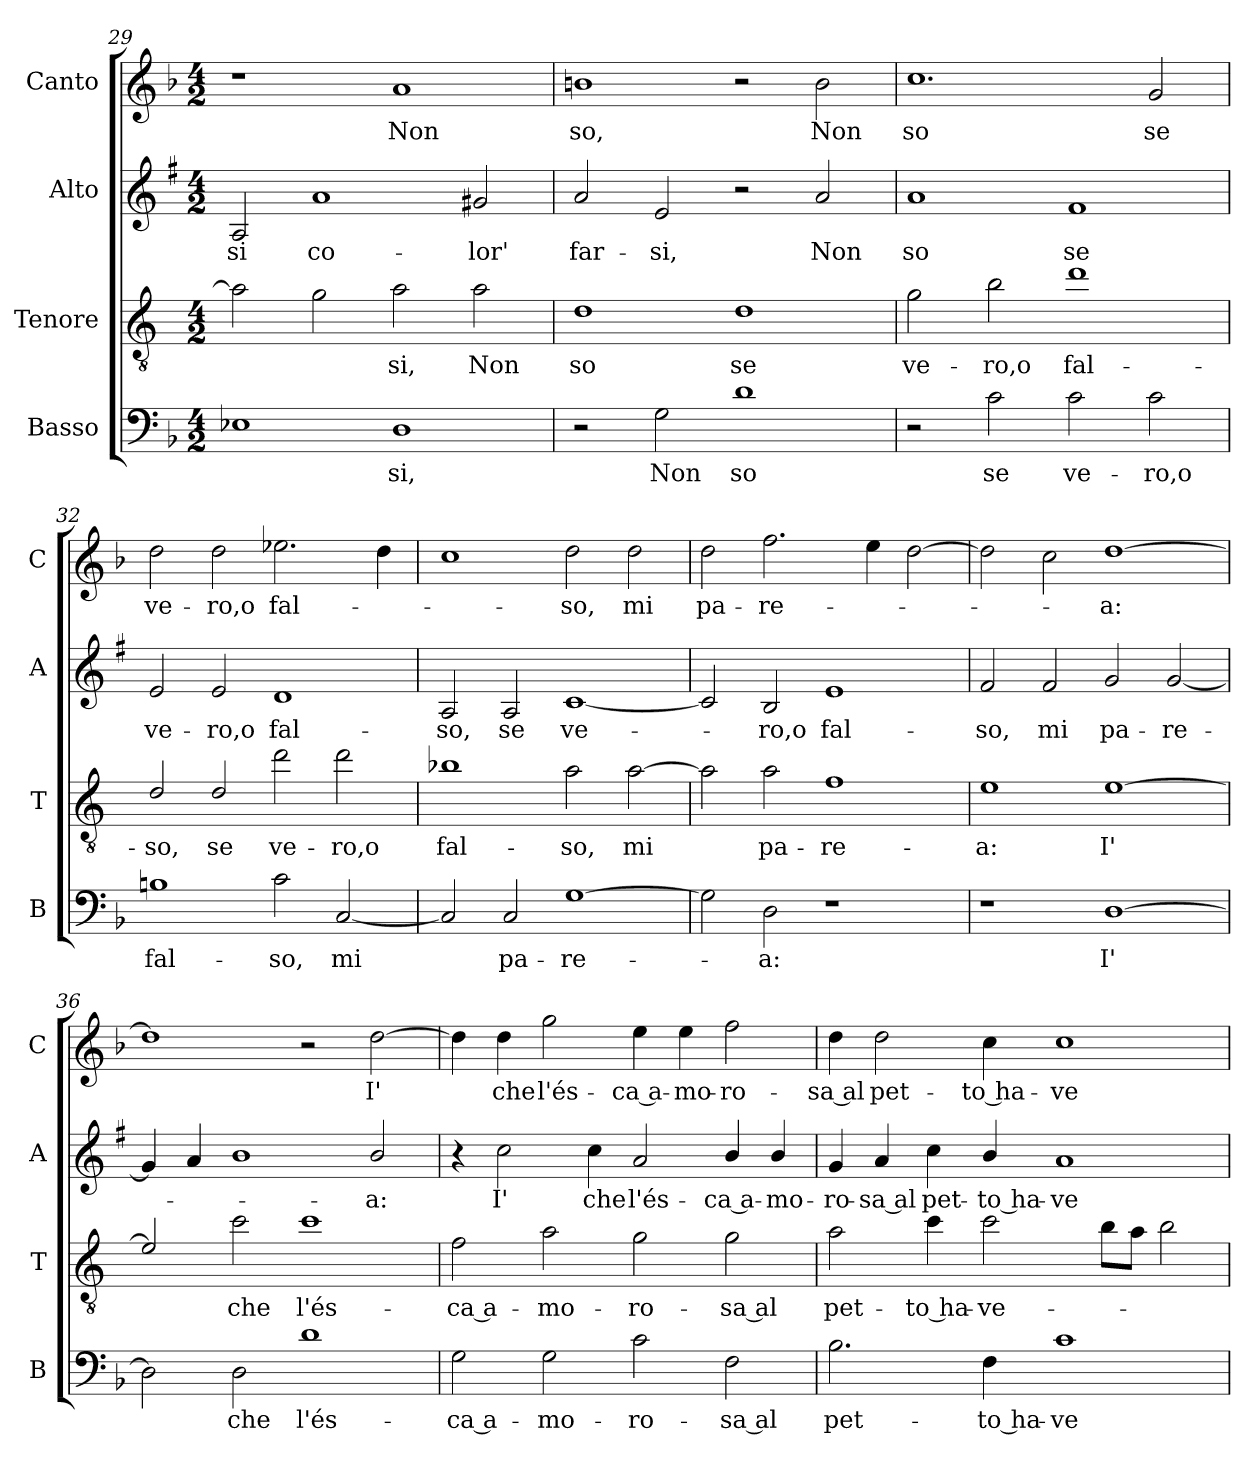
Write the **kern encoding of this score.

**kern	**text	**kern	**text	**kern	**text	**kern	**text
*part4	*part4	*part3	*part3	*part2	*part2	*part1	*part1
*staff4	*staff4	*staff3	*staff3	*staff2	*staff2	*staff1	*staff1
*I"Basso	*	*I"Tenore	*	*I"Alto	*	*I"Canto	*
*I'B	*	*I'T	*	*I'A	*	*I'C	*
!!LO:PB:g=z
*clefF4	*	*clefGv2	*	*clefG2	*	*clefG2	*
*	*	*ITrd4c7	*	*ITrd1c2	*	*	*
*k[b-]	*	*k[b-]	*	*k[b-]	*	*k[b-]	*
*F:	*	*F:	*	*F:	*	*F:	*
*M4/2	*	*M4/2	*	*M4/2	*	*M4/2	*
=29	=29	=29	=29	=29	=29	=29	=29
!	!	!	!	!	!LO:LY:b	!	!
1E-X	.	2d\]	.	2G/	-si	1r	.
!	!	!	!	!	!LO:LY:b	!	!
.	.	2c\	.	1g	co-	.	.
!	!LO:LY:b	!	!LO:LY:b	!	!	!	!LO:LY:b
1D	-si,	2d\	-si,	.	.	1a	Non
!	!	!	!LO:LY:b	!	!LO:LY:b	!	!
.	.	2d\	Non	2f#X/	-lor'	.	.
=30	=30	=30	=30	=30	=30	=30	=30
!	!	!	!LO:LY:b	!	!LO:LY:b	!	!LO:LY:b
2r	.	1G	so	2g/	far-	1bn	so,
!	!LO:LY:b	!	!	!	!LO:LY:b	!	!
2G\	Non	.	.	2d/	-si,	.	.
!	!LO:LY:b	!	!LO:LY:b	!	!	!	!
1d	so	1G	se	2r	.	2r	.
!	!	!	!	!	!LO:LY:b	!	!LO:LY:b
.	.	.	.	2g/	Non	2b\	Non
=31	=31	=31	=31	=31	=31	=31	=31
!	!	!	!LO:LY:b	!	!LO:LY:b	!	!LO:LY:b
2r	.	2c\	ve-	1g	so	1.cc	so
!	!LO:LY:b	!	!LO:LY:b	!	!	!	!
2c\	se	2e\	-ro,o	.	.	.	.
!	!LO:LY:b	!	!LO:LY:b	!	!LO:LY:b	!	!
2c\	ve-	1g	fal-	1e	se	.	.
!	!LO:LY:b	!	!	!	!	!	!LO:LY:b
2c\	-ro,o	.	.	.	.	2g/	se
=32	=32	=32	=32	=32	=32	=32	=32
!	!LO:LY:b	!	!LO:LY:b	!	!LO:LY:b	!	!LO:LY:b
1Bn	fal-	2G/	-so,	2d/	ve-	2dd\	ve-
!	!	!	!LO:LY:b	!	!LO:LY:b	!	!LO:LY:b
.	.	2G/	se	2d/	-ro,o	2dd\	-ro,o
!	!LO:LY:b	!	!LO:LY:b	!	!LO:LY:b	!	!LO:LY:b
2c\	-so,	2g\	ve-	1c	fal-	2.ee-X\	fal-
!	!LO:LY:b	!	!LO:LY:b	!	!	!	!
[2C/	mi	2g\	-ro,o	.	.	.	.
.	.	.	.	.	.	4dd\	.
!!LO:LB:g=z
=33	=33	=33	=33	=33	=33	=33	=33
!	!	!	!LO:LY:b	!	!LO:LY:b	!	!
2C/]	.	1e-X	fal-	2G/	-so,	1cc	.
!	!LO:LY:b	!	!	!	!LO:LY:b	!	!
2C/	pa-	.	.	2G/	se	.	.
!	!LO:LY:b	!	!LO:LY:b	!	!LO:LY:b	!	!LO:LY:b
[1G	-re-	2d\	-so,	[1B-	ve-	2dd\	-so,
!	!	!	!LO:LY:b	!	!	!	!LO:LY:b
.	.	[2d\	mi	.	.	2dd\	mi
=34	=34	=34	=34	=34	=34	=34	=34
!	!	!	!	!	!	!	!LO:LY:b
2G\]	.	2d\]	.	2B-/]	.	2dd\	pa-
!	!LO:LY:b	!	!LO:LY:b	!	!LO:LY:b	!	!LO:LY:b
2D\	-a:	2d\	pa-	2A/	-ro,o	2.ff\	-re-
!	!	!	!LO:LY:b	!	!LO:LY:b	!	!
1r	.	1B-	-re-	1d	fal-	.	.
.	.	.	.	.	.	4ee\	.
.	.	.	.	.	.	[2dd\	.
=35	=35	=35	=35	=35	=35	=35	=35
!	!	!	!LO:LY:b	!	!LO:LY:b	!	!
1r	.	1A	-a:	2e/	-so,	2dd\]	.
!	!	!	!	!	!LO:LY:b	!	!
.	.	.	.	2e/	mi	2cc\	.
!	!LO:LY:b	!	!LO:LY:b	!	!LO:LY:b	!	!LO:LY:b
[1D	I'	[1A	I'	2f/	pa-	[1dd	-a:
!	!	!	!	!	!LO:LY:b	!	!
.	.	.	.	[2f/	-re-	.	.
=36	=36	=36	=36	=36	=36	=36	=36
2D\]	.	2A/]	.	4f/]	.	1dd]	.
.	.	.	.	4g/	.	.	.
!	!LO:LY:b	!	!LO:LY:b	!	!	!	!
2D\	che	2f\	che	1a	.	.	.
!	!LO:LY:b	!	!LO:LY:b	!	!	!	!
1d	l'és-	1f	l'és-	.	.	2r	.
!	!	!	!	!	!LO:LY:b	!	!LO:LY:b
.	.	.	.	2a/	-a:	[2dd\	I'
!!LO:LB:g=z
=37	=37	=37	=37	=37	=37	=37	=37
!	!LO:LY:b	!	!LO:LY:b	!	!	!	!
2G\	-ca a-	2B-\	-ca a-	4r	.	4dd\]	.
!	!	!	!	!	!LO:LY:b	!	!LO:LY:b
.	.	.	.	2b-\	I'	4dd\	che
!	!LO:LY:b	!	!LO:LY:b	!	!	!	!LO:LY:b
2G\	-mo-	2d\	-mo-	.	.	2gg\	l'és-
!	!	!	!	!	!LO:LY:b	!	!
.	.	.	.	4b-\	che	.	.
!	!LO:LY:b	!	!LO:LY:b	!	!LO:LY:b	!	!LO:LY:b
2c\	-ro-	2c\	-ro-	2g/	l'és-	4ee\	-ca a-
!	!	!	!	!	!	!	!LO:LY:b
.	.	.	.	.	.	4ee\	-mo-
!	!LO:LY:b	!	!LO:LY:b	!	!LO:LY:b	!	!LO:LY:b
2F\	-sa al	2c\	-sa al	4a/	-ca a-	2ff\	-ro-
!	!	!	!	!	!LO:LY:b	!	!
.	.	.	.	4a/	-mo-	.	.
=38	=38	=38	=38	=38	=38	=38	=38
!	!LO:LY:b	!	!LO:LY:b	!	!LO:LY:b	!	!LO:LY:b
2.B-\	pet-	2d\	pet-	4f/	-ro-	4dd\	-sa al
!	!	!	!	!	!LO:LY:b	!	!LO:LY:b
.	.	.	.	4g/	-sa al	2dd\	pet-
!	!	!	!LO:LY:b	!	!LO:LY:b	!	!
.	.	4f\	-to ha-	4b-\	pet-	.	.
!	!LO:LY:b	!	!LO:LY:b	!	!LO:LY:b	!	!LO:LY:b
4F\	-to ha-	2f\	-ve-	4a/	-to ha-	4cc\	-to ha-
!	!LO:LY:b	!	!	!	!LO:LY:b	!	!LO:LY:b
1c	-ve-	.	.	1g	-ve-	1cc	-ve-
.	.	8e\L	.	.	.	.	.
.	.	8d\J	.	.	.	.	.
.	.	2e\	.	.	.	.	.
=	=	=	=	=	=	=	=
*-	*-	*-	*-	*-	*-	*-	*-
